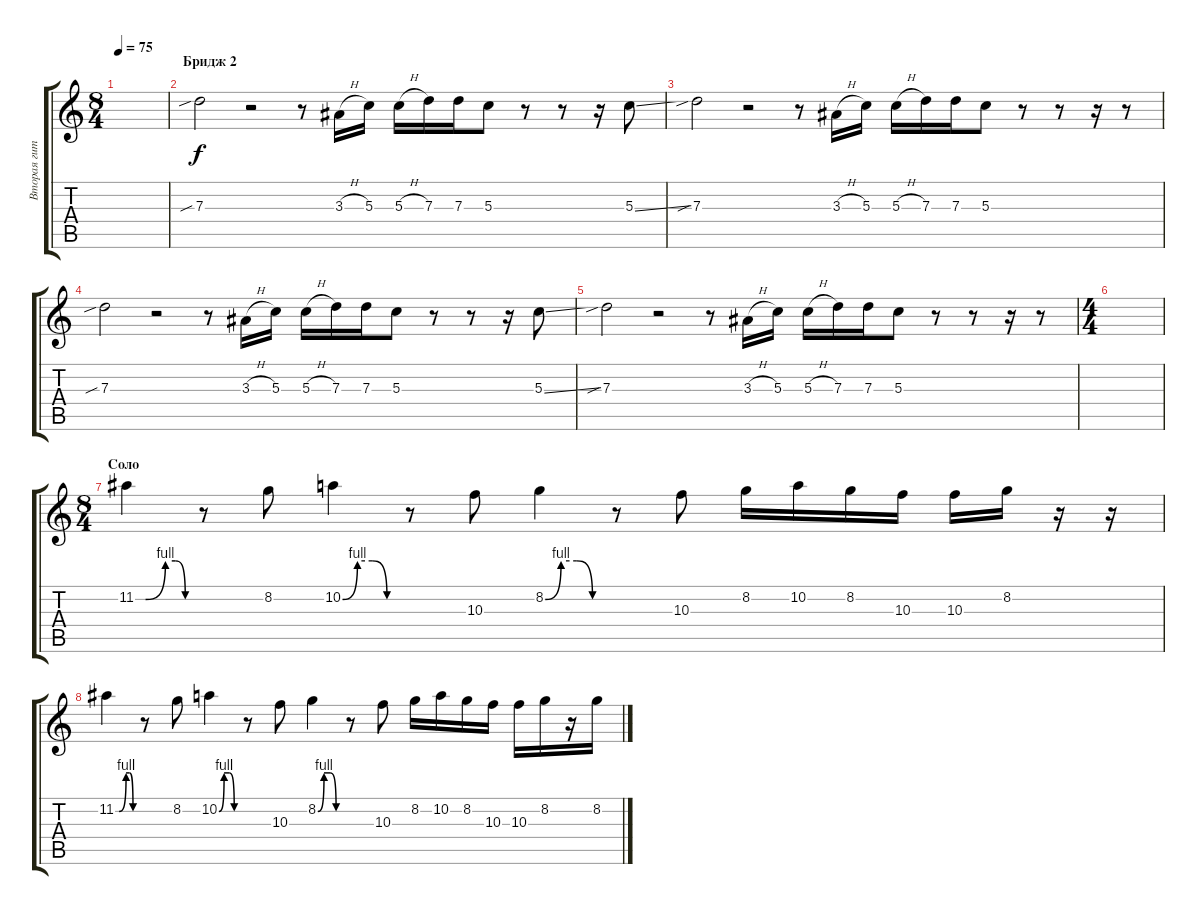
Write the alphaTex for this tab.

\track ("Вторая гитара" "Вторая гит") {instrument distortionguitar}
\staff {score tabs}
\tuning (E4 B3 G3 D3 A2 E2) {hide}
\ts (8 4)
\tempo 75
\clef g2
\ks c
|
\section ("" "Бридж 2")
7.3{sib}.2{volume 6} r.2 r.8 3.3{h}.16 5.3.16 5.3{h}.16 7.3.16 7.3.16 5.3.8 r.8 r.8 r.16 5.3{ss}.8 |
7.3{sib}.2 r.2 r.8 3.3{h}.16 5.3.16 5.3{h}.16 7.3.16 7.3.16 5.3.8 r.8 r.8 r.16 r.8 |
7.3{sib}.2 r.2 r.8 3.3{h}.16 5.3.16 5.3{h}.16 7.3.16 7.3.16 5.3.8 r.8 r.8 r.16 5.3{ss}.8 |
7.3{sib}.2 r.2 r.8 3.3{h}.16 5.3.16 5.3{h}.16 7.3.16 7.3.16 5.3.8 r.8 r.8 r.16 r.8 |
\ts (4 4)
|
\ts (8 4)
\section ("" "Соло")
11.2{be (custom 0 0 10 0 30 4 40 4 50 0 60 0)}.4{volume 11} r.8 8.2.8 10.2{be (custom 0 0 15 4 30 4 45 0 60 0)}.4 r.8 10.3.8 8.2{be (custom 0 0 15 4 30 4 45 0 60 0)}.4 r.8 10.3.8 8.2.16 10.2.16 8.2.16 10.3.16 10.3.16 8.2.16 r.16 r.16 |
11.2{be (custom 0 0 10 0 30 4 40 4 50 0 60 0)}.4 r.8 8.2.8 10.2{be (custom 0 0 15 4 30 4 45 0 60 0)}.4 r.8 10.3.8 8.2{be (custom 0 0 15 4 30 4 45 0 60 0)}.4 r.8 10.3.8 8.2.16 10.2.16 8.2.16 10.3.16 10.3.16 8.2.16 r.16 8.2.16
